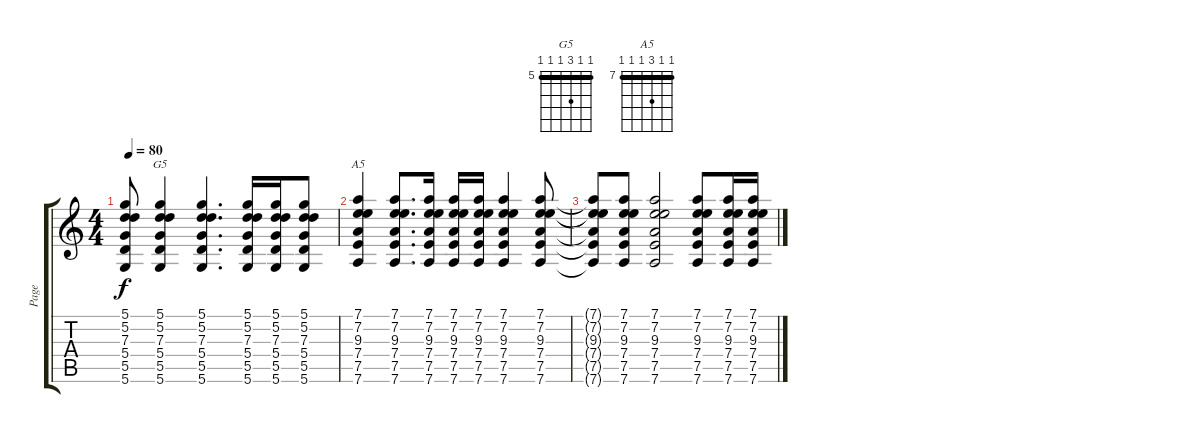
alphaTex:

\track ("Page " "Page ") {instrument overdrivenguitar}
\staff {score tabs}
\tuning (D4 A3 G3 D3 A2 D2) {hide}
\chord ("G5" 5 5 7 5 5 5) {firstfret 5 barre 5}
\chord ("A5" 7 7 9 7 7 7) {firstfret 7 barre 7}
\ts (4 4)
\tempo 80
\clef g2
\ks c
(5.1{t} 5.2{t} 7.3{t} 5.4{t} 5.5{t} 5.6{t}).8{dy f} (5.1 5.2 7.3 5.4 5.5 5.6).4{ch "G5"} (5.1 5.2 7.3 5.4 5.5 5.6).4{d} (5.1 5.2 7.3 5.4 5.5 5.6).16 (5.1 5.2 7.3 5.4 5.5 5.6).16 (5.1 5.2 7.3 5.4 5.5 5.6).8 |
(7.1 7.2 9.3 7.4 7.5 7.6).4{ch "A5"} (7.1 7.2 9.3 7.4 7.5 7.6).8{d} (7.1 7.2 9.3 7.4 7.5 7.6).16 (7.1 7.2 9.3 7.4 7.5 7.6).16 (7.1 7.2 9.3 7.4 7.5 7.6).16 (7.1 7.2 9.3 7.4 7.5 7.6).4 (7.1 7.2 9.3 7.4 7.5 7.6).8 |
(7.1{t} 7.2{t} 9.3{t} 7.4{t} 7.5{t} 7.6{t}).8 (7.1 7.2 9.3 7.4 7.5 7.6).8 (7.1 7.2 9.3 7.4 7.5 7.6).2 (7.1 7.2 9.3 7.4 7.5 7.6).8 (7.1 7.2 9.3 7.4 7.5 7.6).16 (7.1 7.2 9.3 7.4 7.5 7.6).16
